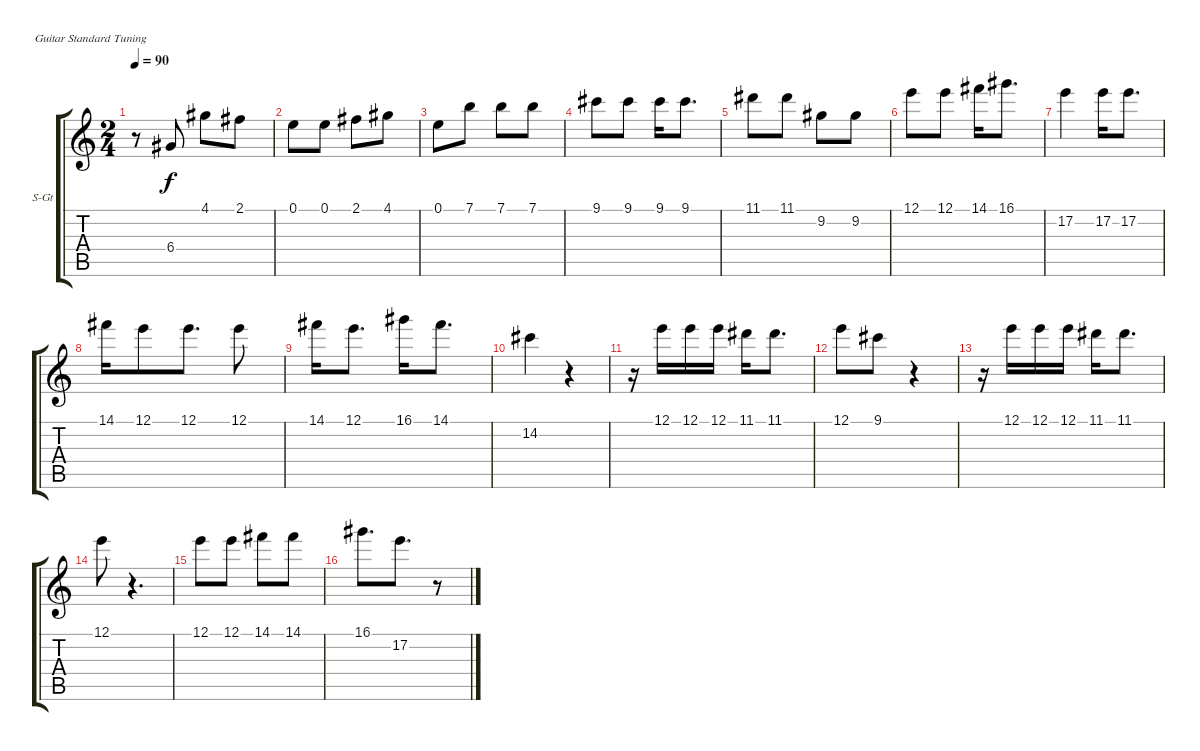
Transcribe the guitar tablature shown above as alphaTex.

\bracketExtendMode groupsimilarinstruments
\firstSystemTrackNameOrientation horizontal
\otherSystemsTrackNameOrientation horizontal
\track ("Вокал" "S-Gt") {instrument altosax}
\staff {score tabs}
\tuning (E4 B3 G3 D3 A2 E2)
\displaytranspose 12
\ts (2 4)
\tempo 90
\clef g2
\ks c
r.8{dy f} 6.4.8 4.1.8 2.1.8 |
0.1.8 0.1.8 2.1.8 4.1.8 |
0.1.8 7.1.8 7.1.8 7.1.8 |
9.1.8 9.1.8 9.1.16 9.1.8{d} |
11.1.8 11.1.8 9.2.8 9.2.8 |
12.1.8 12.1.8 14.1.16 16.1.8{d} |
17.2.4 17.2.16 17.2.8{d} |
14.1.16 12.1.8 12.1.8{d} 12.1.8 |
14.1.16 12.1.8{d} 16.1.16 14.1.8{d} |
14.2.4 r.4 |
r.16 12.1.16 12.1.16 12.1.16 11.1.16 11.1.8{d} |
12.1.8 9.1.8 r.4 |
r.16 12.1.16 12.1.16 12.1.16 11.1.16 11.1.8{d} |
12.1.8 r.4{d} |
12.1.8 12.1.8 14.1.8 14.1.8 |
16.1.8{d} 17.2.8{d} r.8
